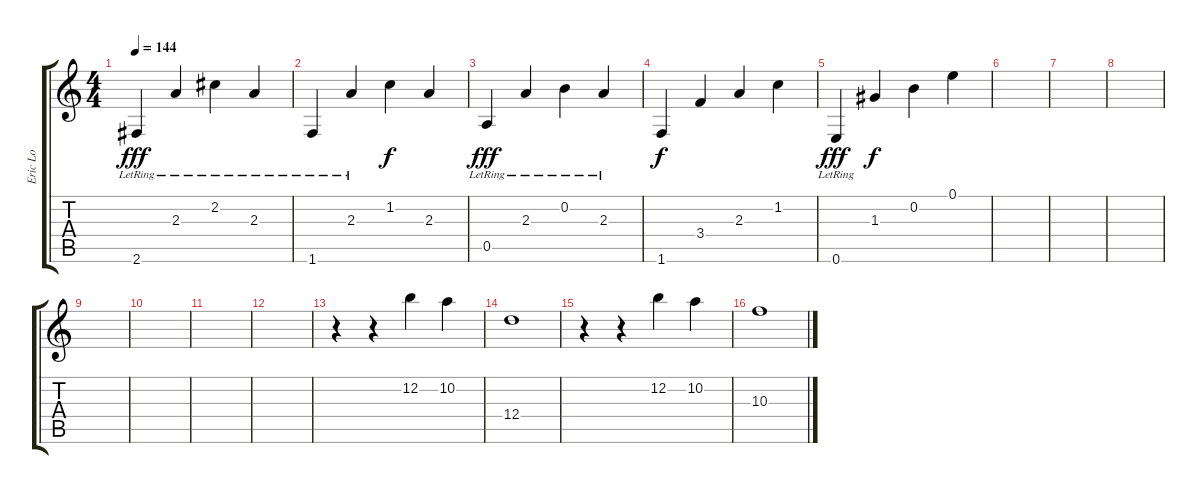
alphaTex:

\track ("Eric Lo" "Eric Lo") {instrument electricguitarjazz}
\staff {score tabs}
\tuning (E4 B3 G3 D3 A2 E2) {hide}
\ts (4 4)
\tempo 144
\clef g2
\ks c
2.6{lr}.4{dy fff} 2.3{lr}.4 2.2{lr}.4 2.3{lr}.4 |
1.6{lr}.4 2.3{lr}.4 1.2.4{dy f} 2.3.4 |
0.5{lr}.4{dy fff} 2.3{lr}.4 0.2{lr}.4 2.3{lr}.4 |
1.6.4{dy f} 3.4.4 2.3.4 1.2.4 |
0.6{lr}.4{dy fff} 1.3.4{dy f} 0.2.4 0.1.4 |
|
|
|
|
|
|
|
r.4 r.4 12.2.4{instrument overdrivenguitar} 10.2.4 |
12.4.1 |
r.4 r.4 12.2.4 10.2.4 |
10.3.1
